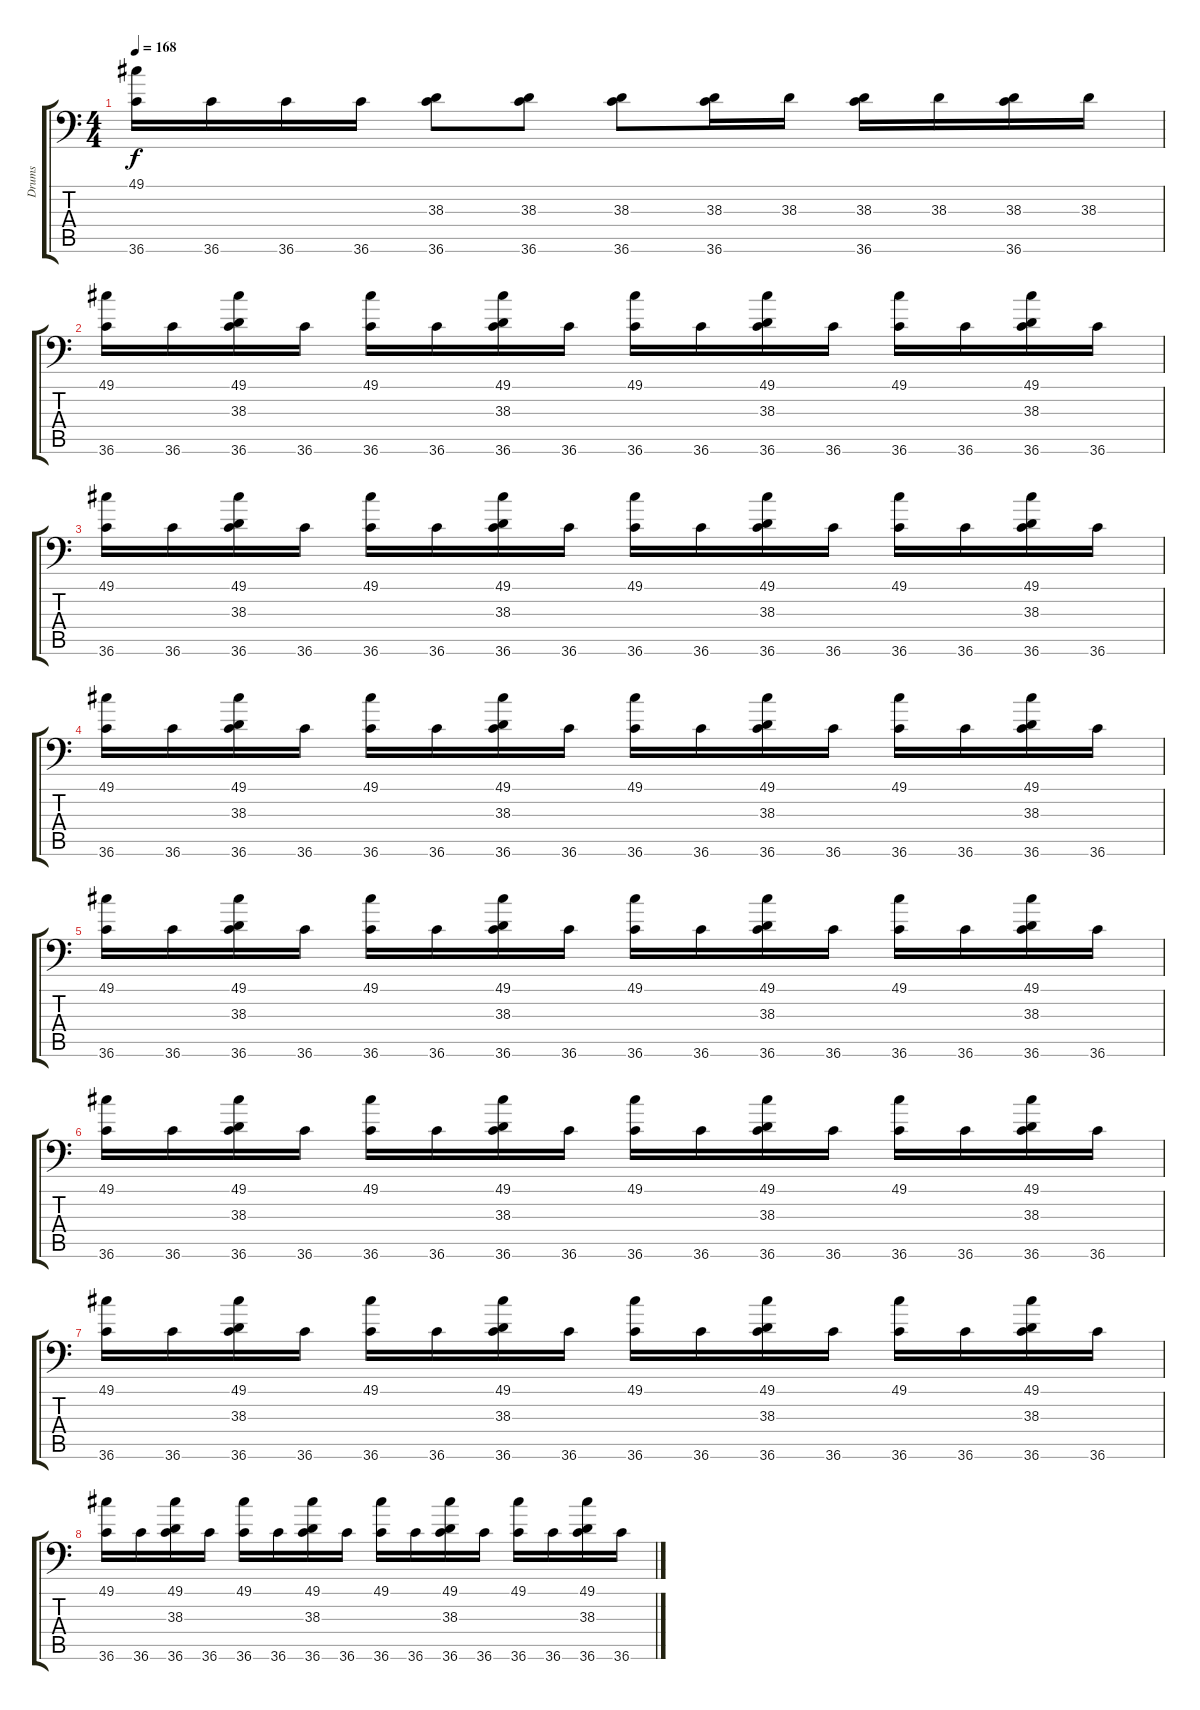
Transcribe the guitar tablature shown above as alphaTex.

\track ("Drums" "Drums") {instrument acousticgrandpiano}
\staff {score tabs}
\tuning (C-1 C-1 C-1 C-1 C-1 C-1) {hide}
\ts (4 4)
\tempo 168
\clef f4
\ks c
(49.1 36.6).16{dy f} 36.6.16 36.6.16 36.6.16 (38.3 36.6).8 (38.3 36.6).8 (38.3 36.6).8 (38.3 36.6).16 38.3.16 (38.3 36.6).16 38.3.16 (38.3 36.6).16 38.3.16 |
(49.1 36.6).16 36.6.16 (49.1 38.3 36.6).16 36.6.16 (49.1 36.6).16 36.6.16 (49.1 38.3 36.6).16 36.6.16 (49.1 36.6).16 36.6.16 (49.1 38.3 36.6).16 36.6.16 (49.1 36.6).16 36.6.16 (49.1 38.3 36.6).16 36.6.16 |
(49.1 36.6).16 36.6.16 (49.1 38.3 36.6).16 36.6.16 (49.1 36.6).16 36.6.16 (49.1 38.3 36.6).16 36.6.16 (49.1 36.6).16 36.6.16 (49.1 38.3 36.6).16 36.6.16 (49.1 36.6).16 36.6.16 (49.1 38.3 36.6).16 36.6.16 |
(49.1 36.6).16 36.6.16 (49.1 38.3 36.6).16 36.6.16 (49.1 36.6).16 36.6.16 (49.1 38.3 36.6).16 36.6.16 (49.1 36.6).16 36.6.16 (49.1 38.3 36.6).16 36.6.16 (49.1 36.6).16 36.6.16 (49.1 38.3 36.6).16 36.6.16 |
(49.1 36.6).16 36.6.16 (49.1 38.3 36.6).16 36.6.16 (49.1 36.6).16 36.6.16 (49.1 38.3 36.6).16 36.6.16 (49.1 36.6).16 36.6.16 (49.1 38.3 36.6).16 36.6.16 (49.1 36.6).16 36.6.16 (49.1 38.3 36.6).16 36.6.16 |
(49.1 36.6).16 36.6.16 (49.1 38.3 36.6).16 36.6.16 (49.1 36.6).16 36.6.16 (49.1 38.3 36.6).16 36.6.16 (49.1 36.6).16 36.6.16 (49.1 38.3 36.6).16 36.6.16 (49.1 36.6).16 36.6.16 (49.1 38.3 36.6).16 36.6.16 |
(49.1 36.6).16 36.6.16 (49.1 38.3 36.6).16 36.6.16 (49.1 36.6).16 36.6.16 (49.1 38.3 36.6).16 36.6.16 (49.1 36.6).16 36.6.16 (49.1 38.3 36.6).16 36.6.16 (49.1 36.6).16 36.6.16 (49.1 38.3 36.6).16 36.6.16 |
(49.1 36.6).16 36.6.16 (49.1 38.3 36.6).16 36.6.16 (49.1 36.6).16 36.6.16 (49.1 38.3 36.6).16 36.6.16 (49.1 36.6).16 36.6.16 (49.1 38.3 36.6).16 36.6.16 (49.1 36.6).16 36.6.16 (49.1 38.3 36.6).16 36.6.16
